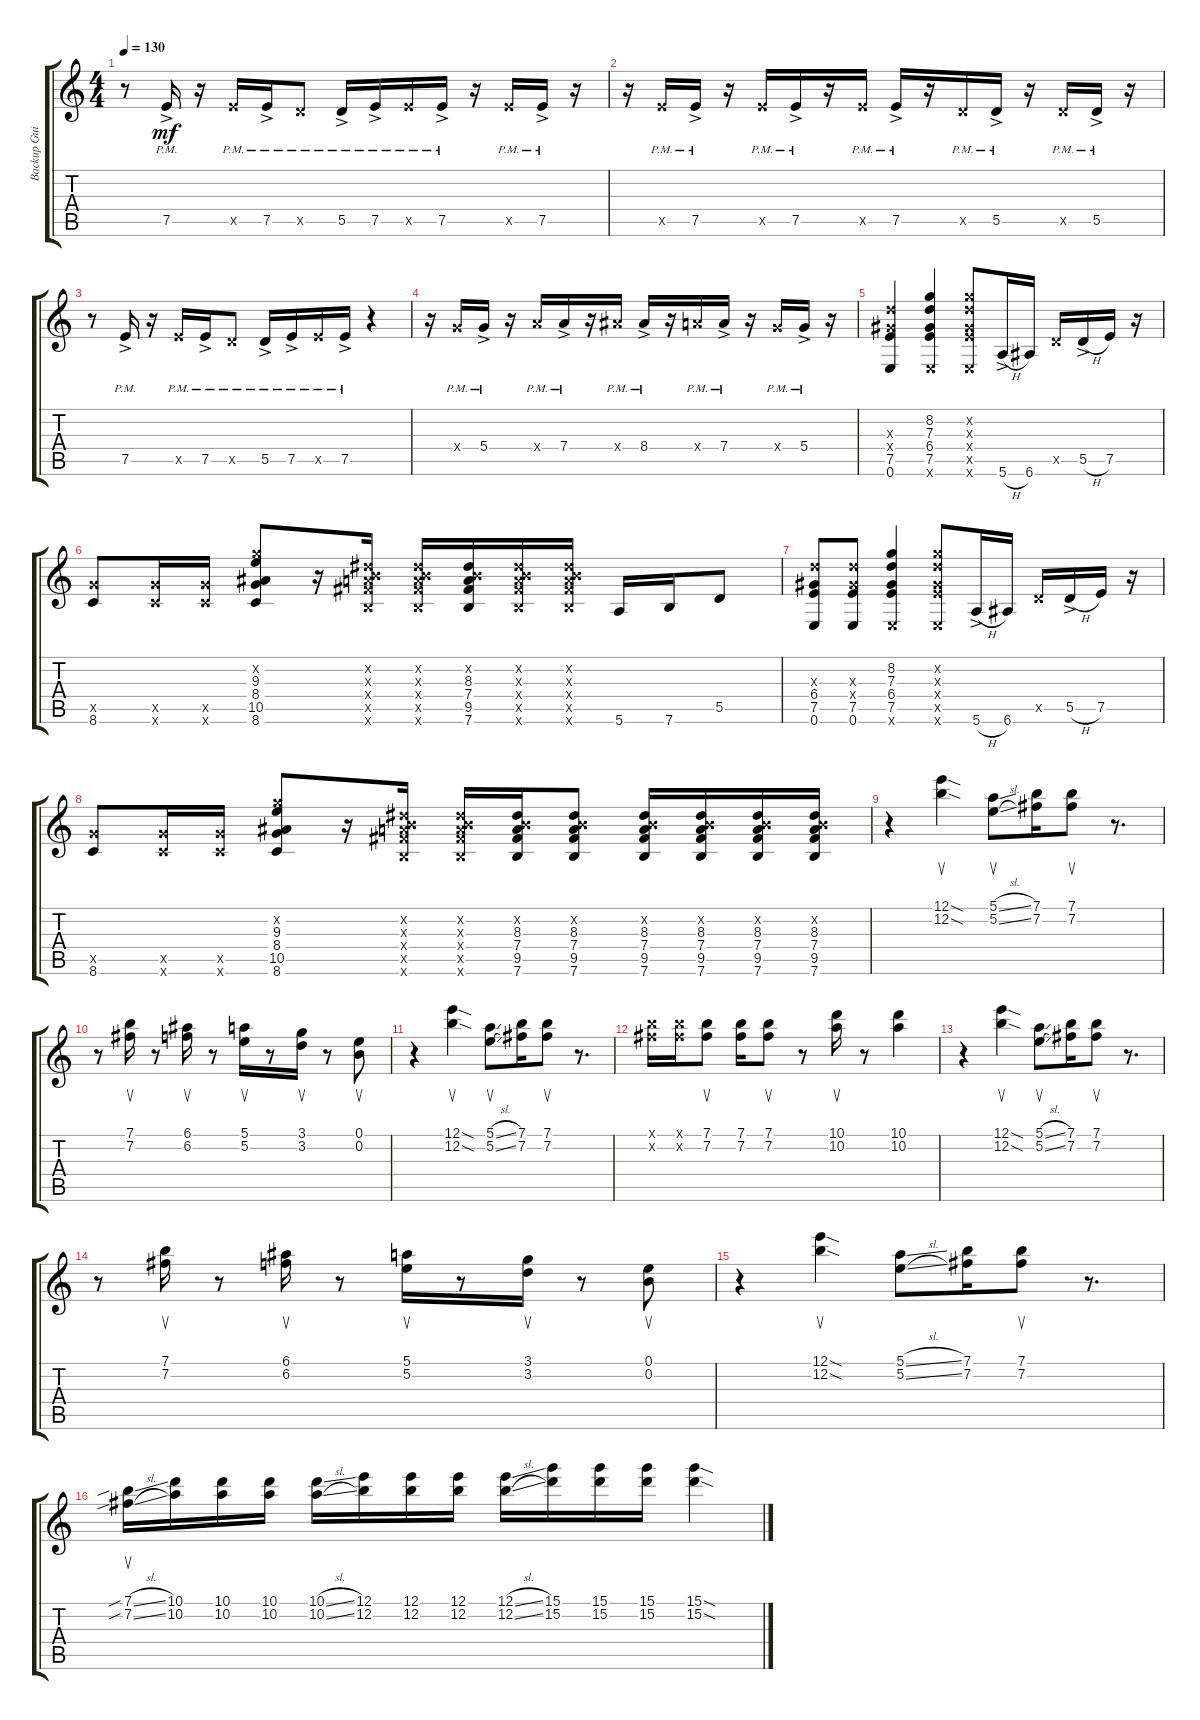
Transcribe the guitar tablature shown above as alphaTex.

\track ("Backup Guitar" "Backup Gui") {instrument acousticguitarnylon}
\staff {score tabs}
\tuning (E4 B3 G3 D3 A2 E2) {hide}
\ts (4 4)
\tempo 130
\clef g2
\ks c
r.8{dy mf} 7.5{ac pm}.16 r.16 7.5{pm x}.16 7.5{ac pm}.16 5.5{pm x}.8 5.5{ac pm}.16 7.5{ac pm}.16 7.5{pm x}.16 7.5{ac pm}.16 r.16 7.5{pm x}.16 7.5{ac pm}.16 r.16 |
r.16 7.5{pm x}.16 7.5{ac pm}.16 r.16 7.5{pm x}.16 7.5{ac pm}.16 r.16 7.5{pm x}.16 7.5{ac pm}.16 r.16 5.5{pm x}.16 5.5{ac pm}.16 r.16 5.5{pm x}.16 5.5{ac pm}.16 r.16 |
r.8 7.5{ac pm}.16 r.16 7.5{pm x}.16 7.5{ac pm}.16 5.5{pm x}.8 5.5{ac pm}.16 7.5{ac pm}.16 7.5{pm x}.16 7.5{ac pm}.16 r.4 |
r.16 5.4{pm x}.16 5.4{ac pm}.16 r.16 7.4{pm x}.16 7.4{ac pm}.16 r.16 8.4{pm x}.16 8.4{ac pm}.16 r.16 7.4{pm x}.16 7.4{ac pm}.16 r.16 5.4{pm x}.16 5.4{ac pm}.16 r.16 |
(7.3{x} 6.4{x} 7.5 0.6).4 (8.2 7.3 6.4 7.5 0.6{x}).4 (8.2{x} 7.3{x} 6.4{x} 7.5{x} 0.6{x}).8 5.6{h ac}.16 6.6.16 5.5{x}.16 5.5{h ac}.16 7.5.16 r.16 |
(10.5{x} 8.6).8 (10.5{x} 8.6{x}).16 (10.5{x} 8.6{x}).16 (8.2{x} 9.3 8.4 10.5 8.6).8 r.16 (0.2{x} 8.3{x} 7.4{x} 9.5{x} 7.6{x}).16 (0.2{x} 8.3{x} 7.4{x} 9.5{x} 7.6{x}).16 (0.2{x} 8.3 7.4 9.5 7.6).16 (0.2{x} 8.3{x} 7.4{x} 9.5{x} 7.6{x}).16 (0.2{x} 8.3{x} 7.4{x} 9.5{x} 7.6{x}).16 5.6.16 7.6.16 5.5.8 |
(7.3{x} 6.4 7.5 0.6).8 (7.3{x} 6.4{x} 7.5 0.6).8 (8.2 7.3 6.4 7.5 0.6{x}).4 (8.2{x} 7.3{x} 6.4{x} 7.5{x} 0.6{x}).8 5.6{h ac}.16 6.6.16 5.5{x}.16 5.5{h ac}.16 7.5.16 r.16 |
(10.5{x} 8.6).8 (10.5{x} 8.6{x}).16 (10.5{x} 8.6{x}).16 (8.2{x} 9.3 8.4 10.5 8.6).8 r.16 (0.2{x} 8.3{x} 7.4{x} 9.5{x} 7.6{x}).16 (0.2{x} 8.3{x} 7.4{x} 9.5{x} 7.6{x}).16 (0.2{x} 8.3 7.4 9.5 7.6).16 (0.2{x} 8.3 7.4 9.5 7.6).8 (0.2{x} 8.3 7.4 9.5 7.6).16 (0.2{x} 8.3 7.4 9.5 7.6).16 (0.2{x} 8.3 7.4 9.5 7.6).16 (0.2{x} 8.3 7.4 9.5 7.6).16 |
r.4 (12.1{sod} 12.2{sod}).4{su} (5.1{sl} 5.2{sl}).8{su} (7.1 7.2).16 (7.1 7.2).8{su} r.8{d} |
r.8 (7.1 7.2).16{su} r.8 (6.1 6.2).16{su} r.8 (5.1 5.2).16{su} r.8 (3.1 3.2).16{su} r.8 (0.1 0.2).8{su} |
r.4 (12.1{sod} 12.2{sod}).4{su} (5.1{sl} 5.2{sl}).8{su} (7.1 7.2).16 (7.1 7.2).8{su} r.8{d} |
(7.1{x} 7.2{x}).16 (7.1{x} 7.2{x}).16 (7.1 7.2).8{su} (7.1 7.2).16 (7.1 7.2).8{su} r.8 (10.1 10.2).16{su} r.8 (10.1 10.2).4 |
r.4 (12.1{sod} 12.2{sod}).4{su} (5.1{sl} 5.2{sl}).8{su} (7.1 7.2).16 (7.1 7.2).8{su} r.8{d} |
r.8 (7.1 7.2).16{su} r.8 (6.1 6.2).16{su} r.8 (5.1 5.2).16{su} r.8 (3.1 3.2).16{su} r.8 (0.1 0.2).8{su} |
r.4 (12.1{sod} 12.2{sod}).4{su} (5.1{sl} 5.2{sl}).8 (7.1 7.2).16 (7.1 7.2).8{su} r.8{d} |
(7.1{sib sl} 7.2{sib sl}).16{su} (10.1 10.2).16 (10.1 10.2).16 (10.1 10.2).16 (10.1{sl} 10.2{sl}).16 (12.1 12.2).16 (12.1 12.2).16 (12.1 12.2).16 (12.1{sl} 12.2{sl}).16 (15.1 15.2).16 (15.1 15.2).16 (15.1 15.2).16 (15.1{sod} 15.2{sod}).4
